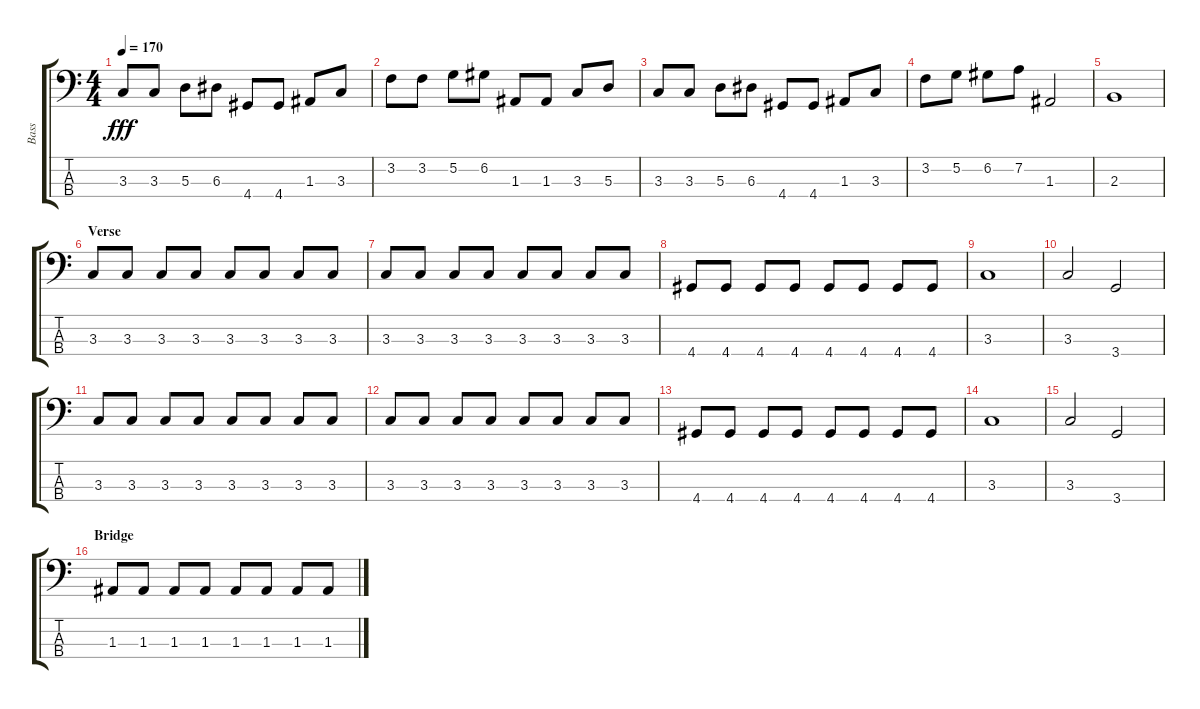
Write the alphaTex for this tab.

\track ("Bass" "Bass") {instrument electricbassfinger}
\staff {score tabs}
\tuning (G2 D2 A1 E1) {hide}
\ts (4 4)
\tempo 170
\clef f4
\ks c
3.3.8{dy fff} 3.3.8 5.3.8 6.3.8 4.4.8 4.4.8 1.3.8 3.3.8 |
3.2.8 3.2.8 5.2.8 6.2.8 1.3.8 1.3.8 3.3.8 5.3.8 |
3.3.8 3.3.8 5.3.8 6.3.8 4.4.8 4.4.8 1.3.8 3.3.8 |
3.2.8 5.2.8 6.2.8 7.2.8 1.3.2 |
2.3.1 |
\section ("" "Verse")
3.3.8 3.3.8 3.3.8 3.3.8 3.3.8 3.3.8 3.3.8 3.3.8 |
3.3.8 3.3.8 3.3.8 3.3.8 3.3.8 3.3.8 3.3.8 3.3.8 |
4.4.8 4.4.8 4.4.8 4.4.8 4.4.8 4.4.8 4.4.8 4.4.8 |
3.3.1 |
3.3.2 3.4.2 |
3.3.8 3.3.8 3.3.8 3.3.8 3.3.8 3.3.8 3.3.8 3.3.8 |
3.3.8 3.3.8 3.3.8 3.3.8 3.3.8 3.3.8 3.3.8 3.3.8 |
4.4.8 4.4.8 4.4.8 4.4.8 4.4.8 4.4.8 4.4.8 4.4.8 |
3.3.1 |
3.3.2 3.4.2 |
\section ("" "Bridge")
1.3.8 1.3.8 1.3.8 1.3.8 1.3.8 1.3.8 1.3.8 1.3.8
